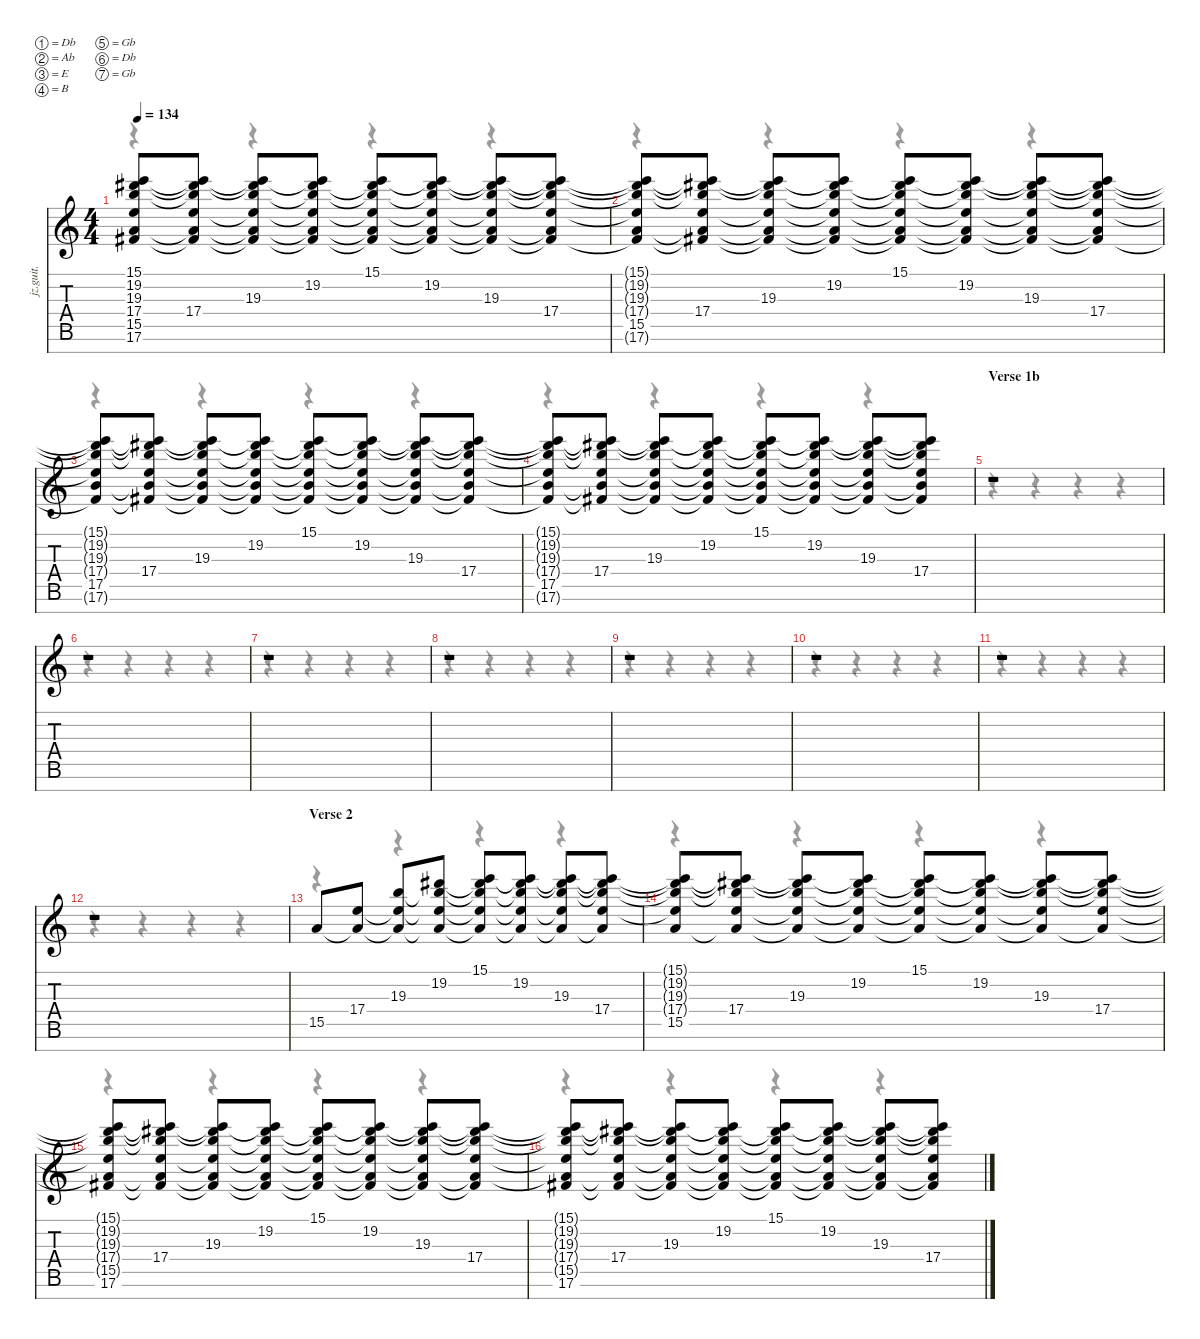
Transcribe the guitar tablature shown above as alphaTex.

\defaultSystemsLayout 4
\hideDynamics
\bracketExtendMode nobrackets
\track ("Clean Guitar" "jz.guit.") {instrument electricguitarjazz}
\staff {score tabs}
\tuning (Db4 Ab3 E3 B2 Gb2 Db2 Gb1)
\voice
\ts (4 4)
\tempo 134
\clef g2
\ks c
(15.1{t} 19.2{t acc #} 19.3{t} 17.4{t} 15.5 17.6{t acc #}).8{dy f} (15.1{t} 19.2{t acc #} 19.3{t} 17.4 15.5{t} 17.6{t acc #}).8 (15.1{t} 19.2{t acc #} 19.3 17.4{t} 15.5{t} 17.6{t acc #}).8 (15.1{t} 19.2{acc #} 19.3{t} 17.4{t} 15.5{t} 17.6{t acc #}).8 (15.1 19.2{t acc #} 19.3{t} 17.4{t} 15.5{t} 17.6{t acc #}).8 (15.1{t} 19.2{acc #} 19.3{t} 17.4{t} 15.5{t} 17.6{t acc #}).8 (15.1{t} 19.2{t acc #} 19.3 17.4{t} 15.5{t} 17.6{t acc #}).8 (15.1{t} 19.2{t acc #} 19.3{t} 17.4 15.5{t} 17.6{t acc #}).8 |
(15.1{t} 19.2{t acc #} 19.3{t} 17.4{t} 15.5 17.6{t acc #}).8 (15.1{t} 19.2{t acc #} 19.3{t} 17.4 15.5{t} 17.6{t acc #}).8 (15.1{t} 19.2{t acc #} 19.3 17.4{t} 15.5{t} 17.6{t acc #}).8 (15.1{t} 19.2{acc #} 19.3{t} 17.4{t} 15.5{t} 17.6{t acc #}).8 (15.1 19.2{t acc #} 19.3{t} 17.4{t} 15.5{t} 17.6{t acc #}).8 (15.1{t} 19.2{acc #} 19.3{t} 17.4{t} 15.5{t} 17.6{t acc #}).8 (15.1{t} 19.2{t acc #} 19.3 17.4{t} 15.5{t} 17.6{t acc #}).8 (15.1{t} 19.2{t acc #} 19.3{t} 17.4 15.5{t} 17.6{t acc #}).8 |
(15.1{t} 19.2{t acc #} 19.3{t} 17.4{t} 17.5 17.6{t acc #}).8 (15.1{t} 19.2{t acc #} 19.3{t} 17.4 17.5{t} 17.6{t acc #}).8 (15.1{t} 19.2{t acc #} 19.3 17.4{t} 17.5{t} 17.6{t acc #}).8 (15.1{t} 19.2{acc #} 19.3{t} 17.4{t} 17.5{t} 17.6{t acc #}).8 (15.1 19.2{t acc #} 19.3{t} 17.4{t} 17.5{t} 17.6{t acc #}).8 (15.1{t} 19.2{acc #} 19.3{t} 17.4{t} 17.5{t} 17.6{t acc #}).8 (15.1{t} 19.2{t acc #} 19.3 17.4{t} 17.5{t} 17.6{t acc #}).8 (15.1{t} 19.2{t acc #} 19.3{t} 17.4 17.5{t} 17.6{t acc #}).8 |
(15.1{t} 19.2{t acc #} 19.3{t} 17.4{t} 17.5 17.6{t acc #}).8 (15.1{t} 19.2{t acc #} 19.3{t} 17.4 17.5{t} 17.6{t acc #}).8 (15.1{t} 19.2{t acc #} 19.3 17.4{t} 17.5{t} 17.6{t acc #}).8 (15.1{t} 19.2{acc #} 19.3{t} 17.4{t} 17.5{t} 17.6{t acc #}).8 (15.1 19.2{t acc #} 19.3{t} 17.4{t} 17.5{t} 17.6{t acc #}).8 (15.1{t} 19.2{acc #} 19.3{t} 17.4{t} 17.5{t} 17.6{t acc #}).8 (15.1{t} 19.2{t acc #} 19.3 17.4{t} 17.5{t} 17.6{t acc #}).8 (15.1{t} 19.2{t acc #} 19.3{t} 17.4 17.5{t} 17.6{t acc #}).8 |
\section ("" "Verse 1b")
r.1 |
r.1 |
r.1 |
r.1 |
r.1 |
r.1 |
r.1 |
r.1 |
\section ("" "Verse 2")
15.5.8 (17.4 15.5{t}).8 (19.3 17.4{t} 15.5{t}).8 (19.2{acc #} 19.3{t} 17.4{t} 15.5{t}).8 (15.1 19.2{t acc #} 19.3{t} 17.4{t} 15.5{t}).8 (15.1{t} 19.2{acc #} 19.3{t} 17.4{t} 15.5{t}).8 (15.1{t} 19.2{t acc #} 19.3 17.4{t} 15.5{t}).8 (15.1{t} 19.2{t acc #} 19.3{t} 17.4 15.5{t}).8 |
(15.1{t} 19.2{t acc #} 19.3{t} 17.4{t} 15.5).8 (15.1{t} 19.2{t acc #} 19.3{t} 17.4 15.5{t}).8 (15.1{t} 19.2{t acc #} 19.3 17.4{t} 15.5{t}).8 (15.1{t} 19.2{acc #} 19.3{t} 17.4{t} 15.5{t}).8 (15.1 19.2{t acc #} 19.3{t} 17.4{t} 15.5{t}).8 (15.1{t} 19.2{acc #} 19.3{t} 17.4{t} 15.5{t}).8 (15.1{t} 19.2{t acc #} 19.3 17.4{t} 15.5{t}).8 (15.1{t} 19.2{t acc #} 19.3{t} 17.4 15.5{t}).8 |
(15.1{t} 19.2{t acc #} 19.3{t} 17.4{t} 15.5{t} 17.6{acc #}).8 (15.1{t} 19.2{t acc #} 19.3{t} 17.4 15.5{t} 17.6{t acc #}).8 (15.1{t} 19.2{t acc #} 19.3 17.4{t} 15.5{t} 17.6{t acc #}).8 (15.1{t} 19.2{acc #} 19.3{t} 17.4{t} 15.5{t} 17.6{t acc #}).8 (15.1 19.2{t acc #} 19.3{t} 17.4{t} 15.5{t} 17.6{t acc #}).8 (15.1{t} 19.2{acc #} 19.3{t} 17.4{t} 15.5{t} 17.6{t acc #}).8 (15.1{t} 19.2{t acc #} 19.3 17.4{t} 15.5{t} 17.6{t acc #}).8 (15.1{t} 19.2{t acc #} 19.3{t} 17.4 15.5{t} 17.6{t acc #}).8 |
(15.1{t} 19.2{t acc #} 19.3{t} 17.4{t} 15.5{t} 17.6{acc #}).8 (15.1{t} 19.2{t acc #} 19.3{t} 17.4 15.5{t} 17.6{t acc #}).8 (15.1{t} 19.2{t acc #} 19.3 17.4{t} 15.5{t} 17.6{t acc #}).8 (15.1{t} 19.2{acc #} 19.3{t} 17.4{t} 15.5{t} 17.6{t acc #}).8 (15.1 19.2{t acc #} 19.3{t} 17.4{t} 15.5{t} 17.6{t acc #}).8 (15.1{t} 19.2{acc #} 19.3{t} 17.4{t} 15.5{t} 17.6{t acc #}).8 (15.1{t} 19.2{t acc #} 19.3 17.4{t} 15.5{t} 17.6{t acc #}).8 (15.1{t} 19.2{t acc #} 19.3{t} 17.4 15.5{t} 17.6{t acc #}).8
\voice
\clef g2
\ottava regular
\simile none
\ks c
r.4{dy mf} r.4 r.4 r.4 |
r.4 r.4 r.4 r.4 |
r.4 r.4 r.4 r.4 |
r.4 r.4 r.4 r.4 |
r.4 r.4 r.4 r.4 |
r.4 r.4 r.4 r.4 |
r.4 r.4 r.4 r.4 |
r.4 r.4 r.4 r.4 |
r.4 r.4 r.4 r.4 |
r.4 r.4 r.4 r.4 |
r.4 r.4 r.4 r.4 |
r.4 r.4 r.4 r.4 |
r.4 r.4 r.4 r.4 |
r.4 r.4 r.4 r.4 |
r.4 r.4 r.4 r.4 |
r.4 r.4 r.4 r.4
